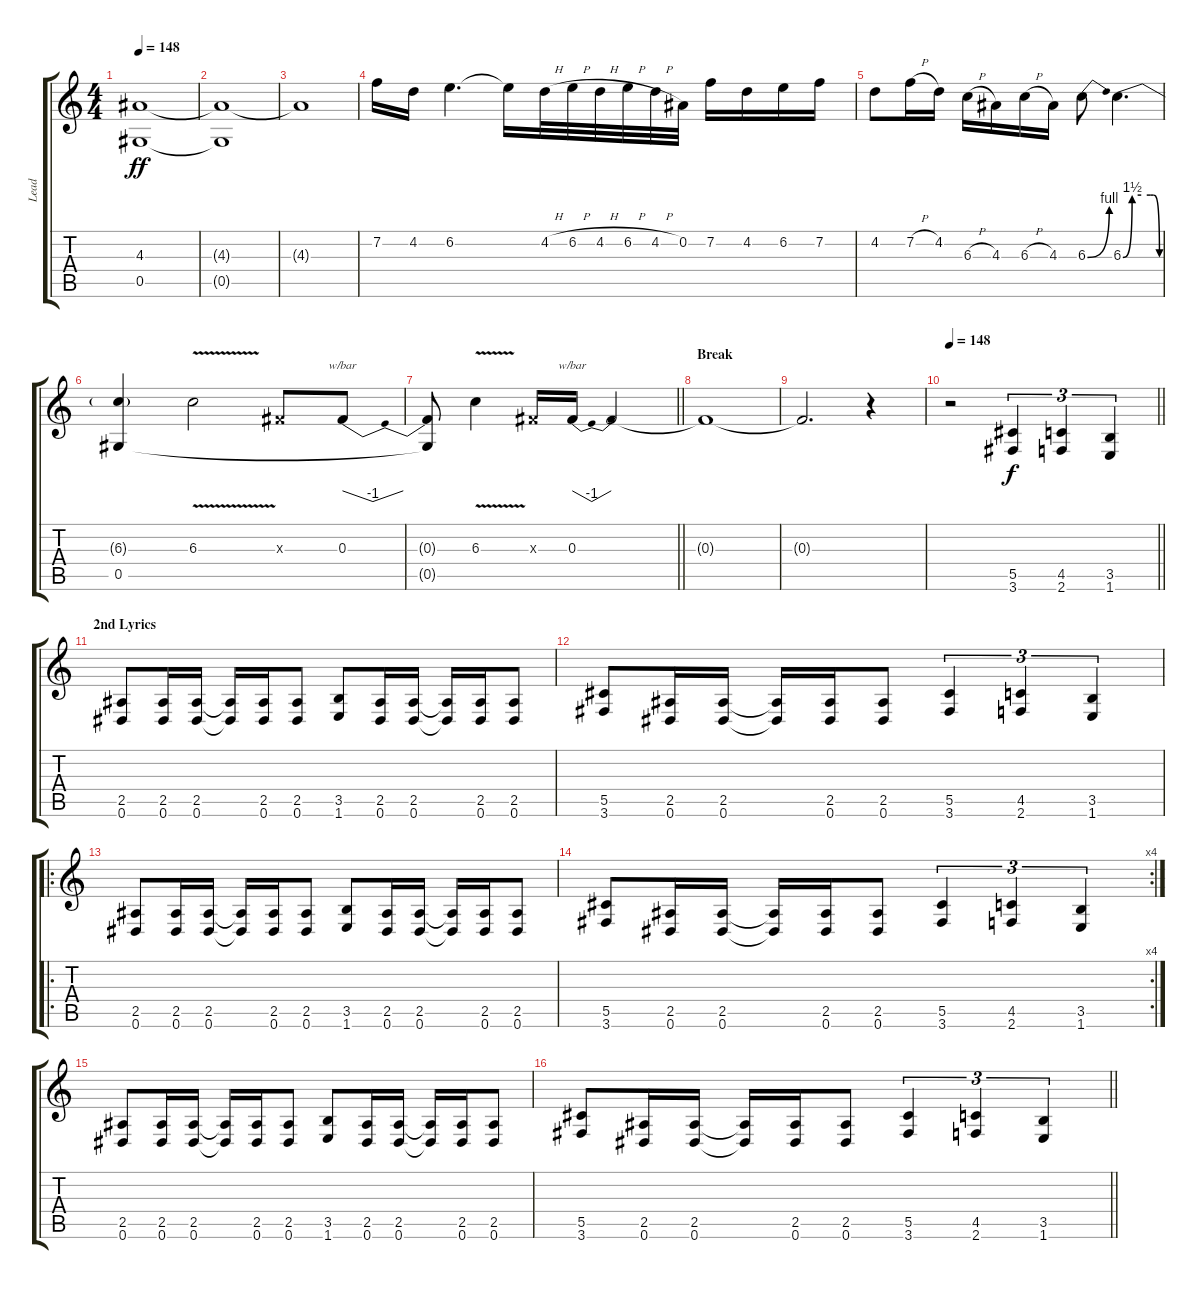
\track ("Lead" "Lead") {instrument overdrivenguitar}
\staff {score tabs}
\tuning (Eb4 Bb3 Gb3 Db3 Ab2 Eb2) {hide}
\ts (4 4)
\tempo 148
\clef g2
\ks c
(4.3{t} 0.5).1{dy ff} |
(4.3{t} 0.5{t}).1 |
4.3{t}.1 |
7.2.16 4.2.16 6.2.4{d} 6.2{t}.16 4.2{h}.32 6.2{h}.32 4.2{h}.32 6.2{h}.32 4.2{h}.32 0.2.32 7.2.16 4.2.16 6.2.16 7.2.16 |
4.2.8 7.2{h}.16 4.2.16 6.3{h}.16 4.3.16 6.3{h}.16 4.3.16 6.3{be (bend 0 0 60 4)}.8 6.3{be (custom 0 0 15 6 30 6 45 6 50 6 60 0)}.4{d} |
(6.3{t} 0.5).4 6.3{v}.2 0.3{x}.8 0.3.8{tbe (dip default 0 0 30 -4 60 0)} |
\barLineRight lightlight
(0.3{t} 0.5{t}).8 6.3{v}.4 0.3{x}.16 0.3.16{tbe (dip default 0 0 30 -4 60 0)} 0.3{t}.2 |
\section ("" "Break")
0.3{t}.1 |
0.3{t}.2{d} r.4 |
\tempo 148
\barLineRight lightlight
r.2 (5.5 3.6).4{tu (3 2) dy f} (4.5 2.6).4{tu (3 2)} (3.5 1.6).4{tu (3 2)} |
\section ("" "2nd Lyrics")
(2.5 0.6).8 (2.5 0.6).16 (2.5 0.6).16 (2.5{t} 0.6{t}).16 (2.5 0.6).16 (2.5 0.6).8 (3.5 1.6).8 (2.5 0.6).16 (2.5 0.6).16 (2.5{t} 0.6{t}).16 (2.5 0.6).16 (2.5 0.6).8 |
(5.5 3.6).8 (2.5 0.6).16 (2.5 0.6).16 (2.5{t} 0.6{t}).16 (2.5 0.6).16 (2.5 0.6).8 (5.5 3.6).4{tu (3 2)} (4.5 2.6).4{tu (3 2)} (3.5 1.6).4{tu (3 2)} |
\ro
(2.5 0.6).8 (2.5 0.6).16 (2.5 0.6).16 (2.5{t} 0.6{t}).16 (2.5 0.6).16 (2.5 0.6).8 (3.5 1.6).8 (2.5 0.6).16 (2.5 0.6).16 (2.5{t} 0.6{t}).16 (2.5 0.6).16 (2.5 0.6).8 |
\rc 4
(5.5 3.6).8 (2.5 0.6).16 (2.5 0.6).16 (2.5{t} 0.6{t}).16 (2.5 0.6).16 (2.5 0.6).8 (5.5 3.6).4{tu (3 2)} (4.5 2.6).4{tu (3 2)} (3.5 1.6).4{tu (3 2)} |
(2.5 0.6).8 (2.5 0.6).16 (2.5 0.6).16 (2.5{t} 0.6{t}).16 (2.5 0.6).16 (2.5 0.6).8 (3.5 1.6).8 (2.5 0.6).16 (2.5 0.6).16 (2.5{t} 0.6{t}).16 (2.5 0.6).16 (2.5 0.6).8 |
\barLineRight lightlight
(5.5 3.6).8 (2.5 0.6).16 (2.5 0.6).16 (2.5{t} 0.6{t}).16 (2.5 0.6).16 (2.5 0.6).8 (5.5 3.6).4{tu (3 2)} (4.5 2.6).4{tu (3 2)} (3.5 1.6).4{tu (3 2)}
